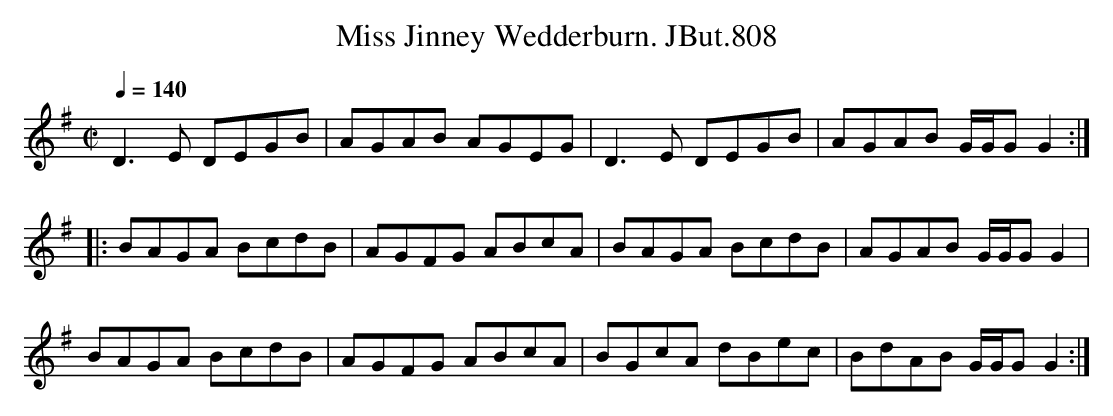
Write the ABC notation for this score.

X:1
T:Miss Jinney Wedderburn. JBut.808
M:C|
L:1/8
Q:1/4=140
K:G
D3E DEGB|AGAB AGEG|D3E DEGB|AGAB G/G/G G2:|
|:BAGA BcdB|AGFG ABcA|BAGA BcdB|AGAB G/G/G G2|
BAGA BcdB|AGFG ABcA|BGcA dBec|BdAB G/G/G G2:|
